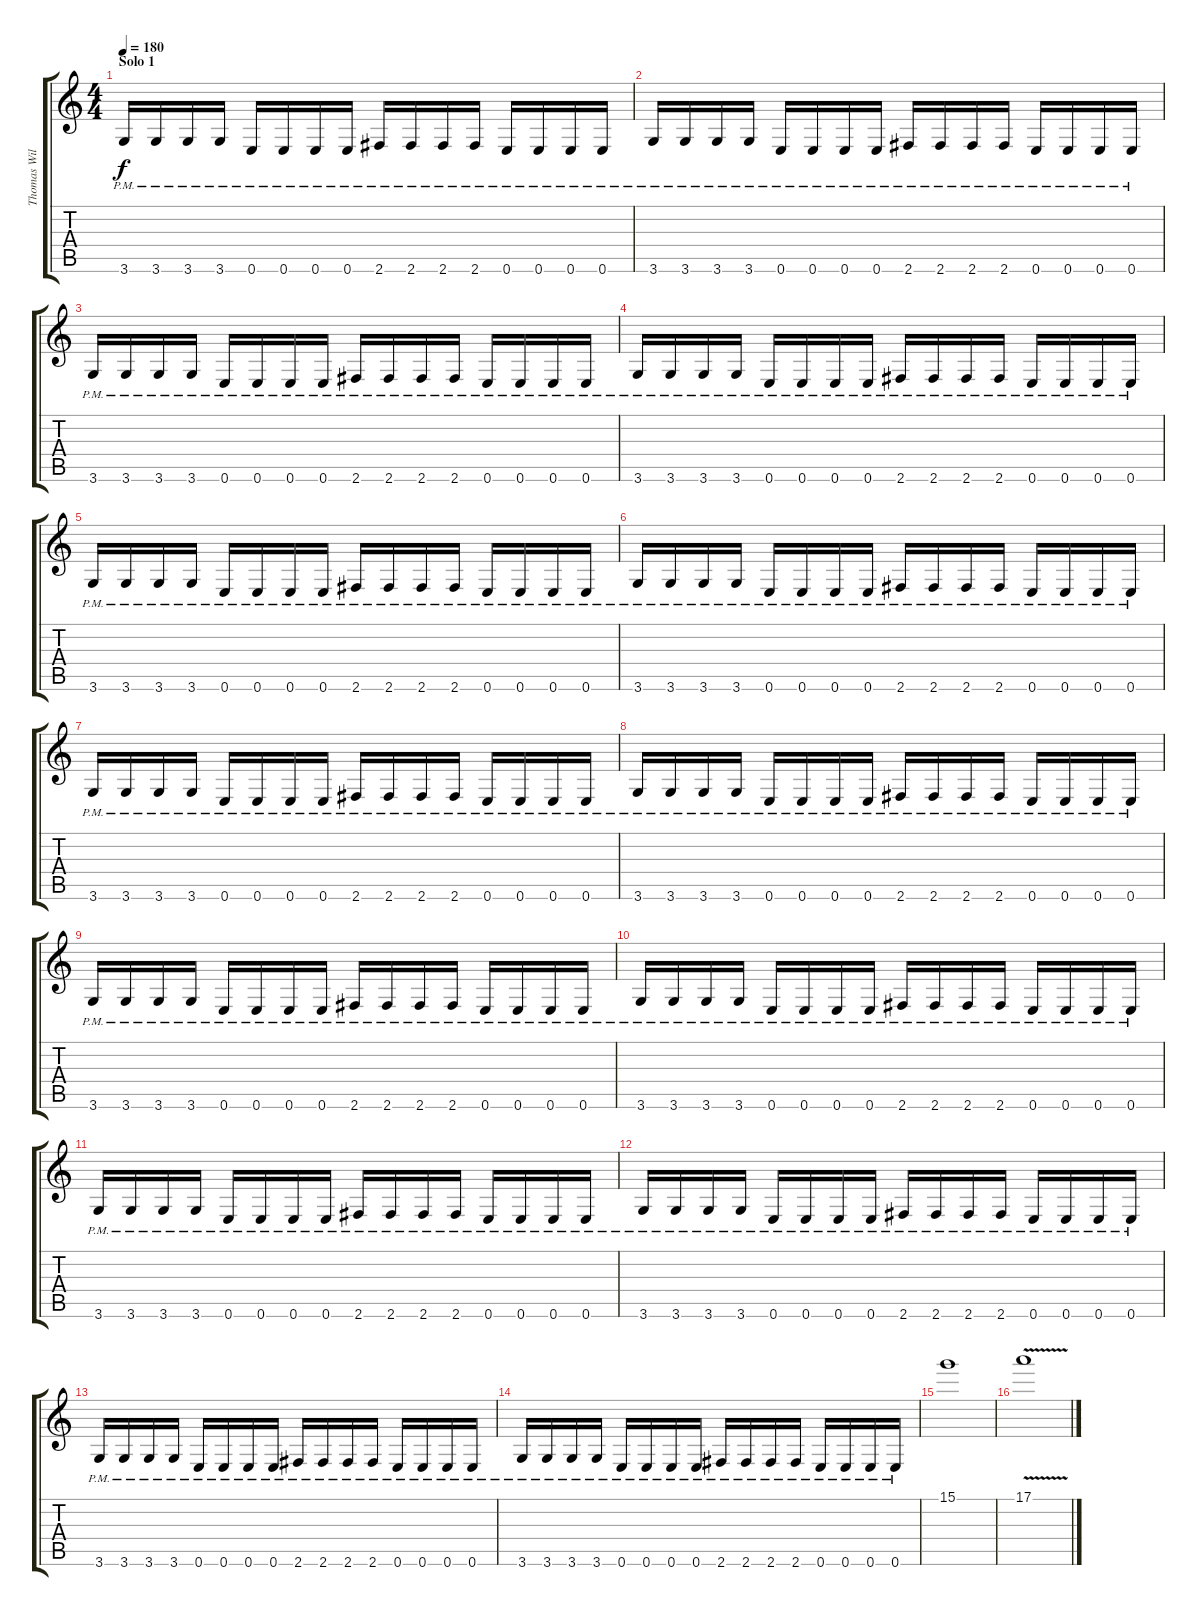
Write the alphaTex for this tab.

\track ("Thomas Wilkinson" "Thomas Wil") {instrument distortionguitar}
\staff {score tabs}
\tuning (E4 B3 G3 D3 A2 E2) {hide}
\ts (4 4)
\section ("" "Solo 1")
\tempo 180
\clef g2
\ks c
3.6{pm}.16{dy f volume 10} 3.6{pm}.16 3.6{pm}.16 3.6{pm}.16 0.6{pm}.16 0.6{pm}.16 0.6{pm}.16 0.6{pm}.16 2.6{pm}.16 2.6{pm}.16 2.6{pm}.16 2.6{pm}.16 0.6{pm}.16 0.6{pm}.16 0.6{pm}.16 0.6{pm}.16 |
3.6{pm}.16 3.6{pm}.16 3.6{pm}.16 3.6{pm}.16 0.6{pm}.16 0.6{pm}.16 0.6{pm}.16 0.6{pm}.16 2.6{pm}.16 2.6{pm}.16 2.6{pm}.16 2.6{pm}.16 0.6{pm}.16 0.6{pm}.16 0.6{pm}.16 0.6{pm}.16 |
3.6{pm}.16 3.6{pm}.16 3.6{pm}.16 3.6{pm}.16 0.6{pm}.16 0.6{pm}.16 0.6{pm}.16 0.6{pm}.16 2.6{pm}.16 2.6{pm}.16 2.6{pm}.16 2.6{pm}.16 0.6{pm}.16 0.6{pm}.16 0.6{pm}.16 0.6{pm}.16 |
3.6{pm}.16 3.6{pm}.16 3.6{pm}.16 3.6{pm}.16 0.6{pm}.16 0.6{pm}.16 0.6{pm}.16 0.6{pm}.16 2.6{pm}.16 2.6{pm}.16 2.6{pm}.16 2.6{pm}.16 0.6{pm}.16 0.6{pm}.16 0.6{pm}.16 0.6{pm}.16 |
3.6{pm}.16 3.6{pm}.16 3.6{pm}.16 3.6{pm}.16 0.6{pm}.16 0.6{pm}.16 0.6{pm}.16 0.6{pm}.16 2.6{pm}.16 2.6{pm}.16 2.6{pm}.16 2.6{pm}.16 0.6{pm}.16 0.6{pm}.16 0.6{pm}.16 0.6{pm}.16 |
3.6{pm}.16 3.6{pm}.16 3.6{pm}.16 3.6{pm}.16 0.6{pm}.16 0.6{pm}.16 0.6{pm}.16 0.6{pm}.16 2.6{pm}.16 2.6{pm}.16 2.6{pm}.16 2.6{pm}.16 0.6{pm}.16 0.6{pm}.16 0.6{pm}.16 0.6{pm}.16 |
3.6{pm}.16 3.6{pm}.16 3.6{pm}.16 3.6{pm}.16 0.6{pm}.16 0.6{pm}.16 0.6{pm}.16 0.6{pm}.16 2.6{pm}.16 2.6{pm}.16 2.6{pm}.16 2.6{pm}.16 0.6{pm}.16 0.6{pm}.16 0.6{pm}.16 0.6{pm}.16 |
3.6{pm}.16 3.6{pm}.16 3.6{pm}.16 3.6{pm}.16 0.6{pm}.16 0.6{pm}.16 0.6{pm}.16 0.6{pm}.16 2.6{pm}.16 2.6{pm}.16 2.6{pm}.16 2.6{pm}.16 0.6{pm}.16 0.6{pm}.16 0.6{pm}.16 0.6{pm}.16 |
3.6{pm}.16 3.6{pm}.16 3.6{pm}.16 3.6{pm}.16 0.6{pm}.16 0.6{pm}.16 0.6{pm}.16 0.6{pm}.16 2.6{pm}.16 2.6{pm}.16 2.6{pm}.16 2.6{pm}.16 0.6{pm}.16 0.6{pm}.16 0.6{pm}.16 0.6{pm}.16 |
3.6{pm}.16 3.6{pm}.16 3.6{pm}.16 3.6{pm}.16 0.6{pm}.16 0.6{pm}.16 0.6{pm}.16 0.6{pm}.16 2.6{pm}.16 2.6{pm}.16 2.6{pm}.16 2.6{pm}.16 0.6{pm}.16 0.6{pm}.16 0.6{pm}.16 0.6{pm}.16 |
3.6{pm}.16 3.6{pm}.16 3.6{pm}.16 3.6{pm}.16 0.6{pm}.16 0.6{pm}.16 0.6{pm}.16 0.6{pm}.16 2.6{pm}.16 2.6{pm}.16 2.6{pm}.16 2.6{pm}.16 0.6{pm}.16 0.6{pm}.16 0.6{pm}.16 0.6{pm}.16 |
3.6{pm}.16 3.6{pm}.16 3.6{pm}.16 3.6{pm}.16 0.6{pm}.16 0.6{pm}.16 0.6{pm}.16 0.6{pm}.16 2.6{pm}.16 2.6{pm}.16 2.6{pm}.16 2.6{pm}.16 0.6{pm}.16 0.6{pm}.16 0.6{pm}.16 0.6{pm}.16 |
3.6{pm}.16 3.6{pm}.16 3.6{pm}.16 3.6{pm}.16 0.6{pm}.16 0.6{pm}.16 0.6{pm}.16 0.6{pm}.16 2.6{pm}.16 2.6{pm}.16 2.6{pm}.16 2.6{pm}.16 0.6{pm}.16 0.6{pm}.16 0.6{pm}.16 0.6{pm}.16 |
3.6{pm}.16 3.6{pm}.16 3.6{pm}.16 3.6{pm}.16 0.6{pm}.16 0.6{pm}.16 0.6{pm}.16 0.6{pm}.16 2.6{pm}.16 2.6{pm}.16 2.6{pm}.16 2.6{pm}.16 0.6{pm}.16 0.6{pm}.16 0.6{pm}.16 0.6{pm}.16 |
15.1.1{volume 14} |
17.1{v}.1
